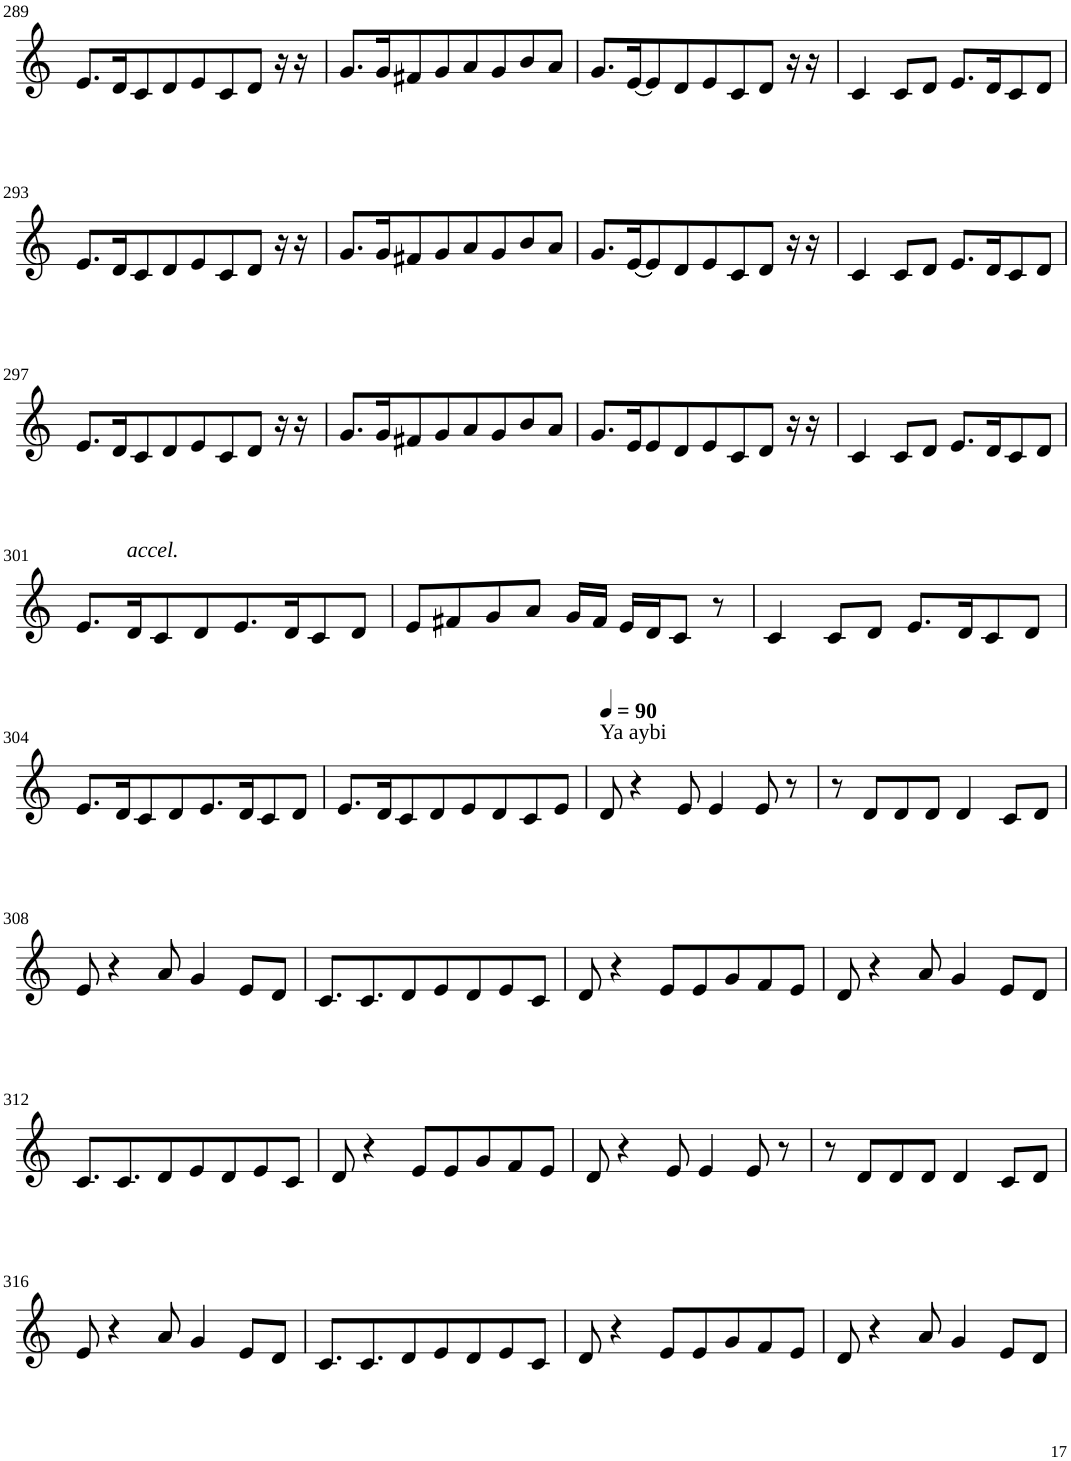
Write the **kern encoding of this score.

**kern
*part1
*staff1
*I"Violin
!!LO:PB:g=z
*clefG2
*k[]
*C:
*M8/8
=289
8.e/L
16d/K
8c/
8d/
8e/
8c/
8d/J
16r
16r
=290
8.g/L
16g/K
8f#X/
8g/
8a/
8g/
8b/
8a/J
=291
8.g/L
[16e/K
8e/]
8d/
8e/
8c/
8d/J
16r
16r
=292
4c/
8c/L
8d/J
8.e/L
16d/K
8c/
8d/J
!!LO:LB:g=z
=293
8.e/L
16d/K
8c/
8d/
8e/
8c/
8d/J
16r
16r
=294
8.g/L
16g/K
8f#X/
8g/
8a/
8g/
8b/
8a/J
=295
8.g/L
[16e/K
8e/]
8d/
8e/
8c/
8d/J
16r
16r
=296
4c/
8c/L
8d/J
8.e/L
16d/K
8c/
8d/J
!!LO:LB:g=z
=297
8.e/L
16d/K
8c/
8d/
8e/
8c/
8d/J
16r
16r
=298
8.g/L
16g/K
8f#X/
8g/
8a/
8g/
8b/
8a/J
=299
8.g/L
16e/K
8e/
8d/
8e/
8c/
8d/J
16r
16r
=300
4c/
8c/L
8d/J
8.e/L
16d/K
8c/
8d/J
!!LO:LB:g=z
=301
8.e/L
!LO:TX:a:i:t=accel.
16d/K
8c/
8d/
8.e/
16d/K
8c/
8d/J
=302
8e/L
8f#X/
8g/
8a/J
16g/LL
16f#/JJ
16e/LL
16d/J
8c/J
8r
=303
4c/
8c/L
8d/J
8.e/L
16d/K
8c/
8d/J
!!LO:LB:g=z
=304
8.e/L
16d/K
8c/
8d/
8.e/
16d/K
8c/
8d/J
=305
8.e/L
16d/K
8c/
8d/
8e/
8d/
8c/
8e/J
=306
*MM90
!LO:TX:a:t=Ya aybi
8d/
4r
8e/
4e/
8e/
8r
=307
8r
8d/L
8d/
8d/J
4d/
8c/L
8d/J
!!LO:LB:g=z
=308
8e/
4r
8a/
4g/
8e/L
8d/J
=309
8.c/L
8.c/
8d/
8e/
8d/
8e/
8c/J
=310
8d/
4r
8e/L
8e/
8g/
8f/
8e/J
=311
8d/
4r
8a/
4g/
8e/L
8d/J
!!LO:LB:g=z
=312
8.c/L
8.c/
8d/
8e/
8d/
8e/
8c/J
=313
8d/
4r
8e/L
8e/
8g/
8f/
8e/J
=314
8d/
4r
8e/
4e/
8e/
8r
=315
8r
8d/L
8d/
8d/J
4d/
8c/L
8d/J
!!LO:LB:g=z
=316
8e/
4r
8a/
4g/
8e/L
8d/J
=317
8.c/L
8.c/
8d/
8e/
8d/
8e/
8c/J
=318
8d/
4r
8e/L
8e/
8g/
8f/
8e/J
=319
8d/
4r
8a/
4g/
8e/L
8d/J
=
*-
